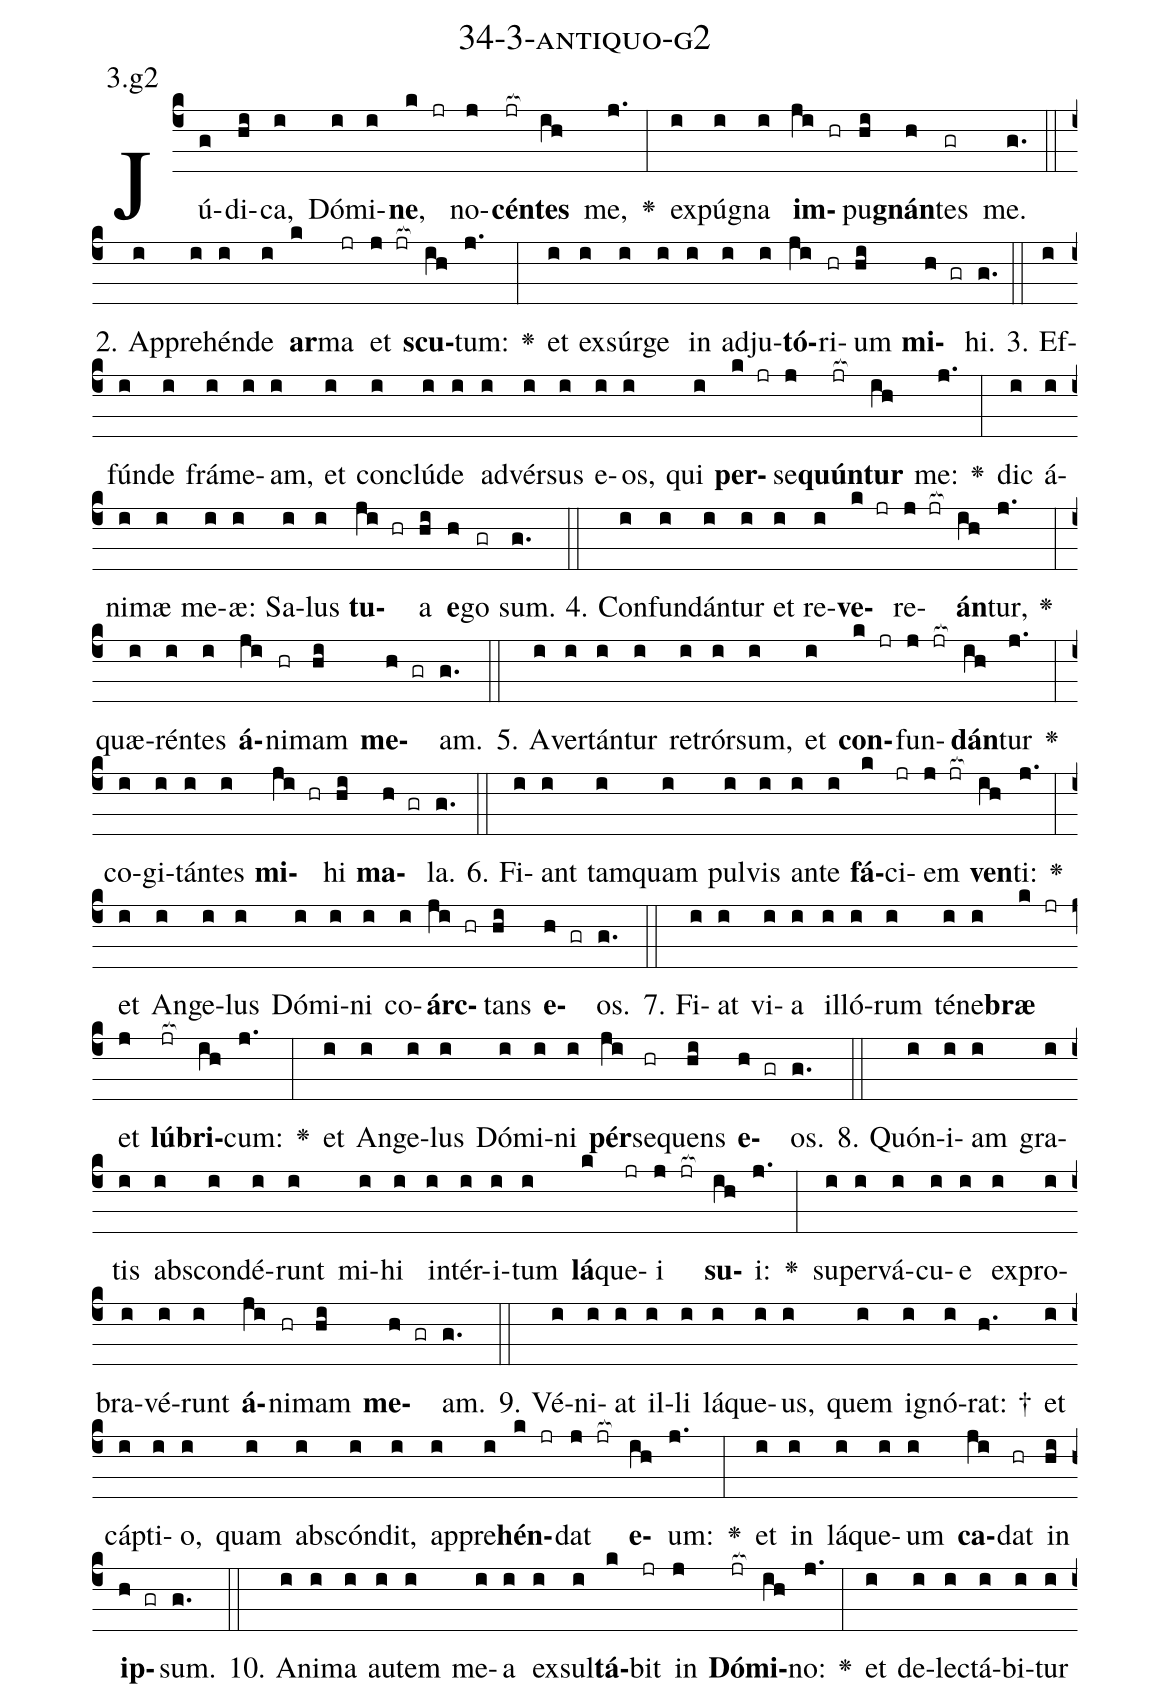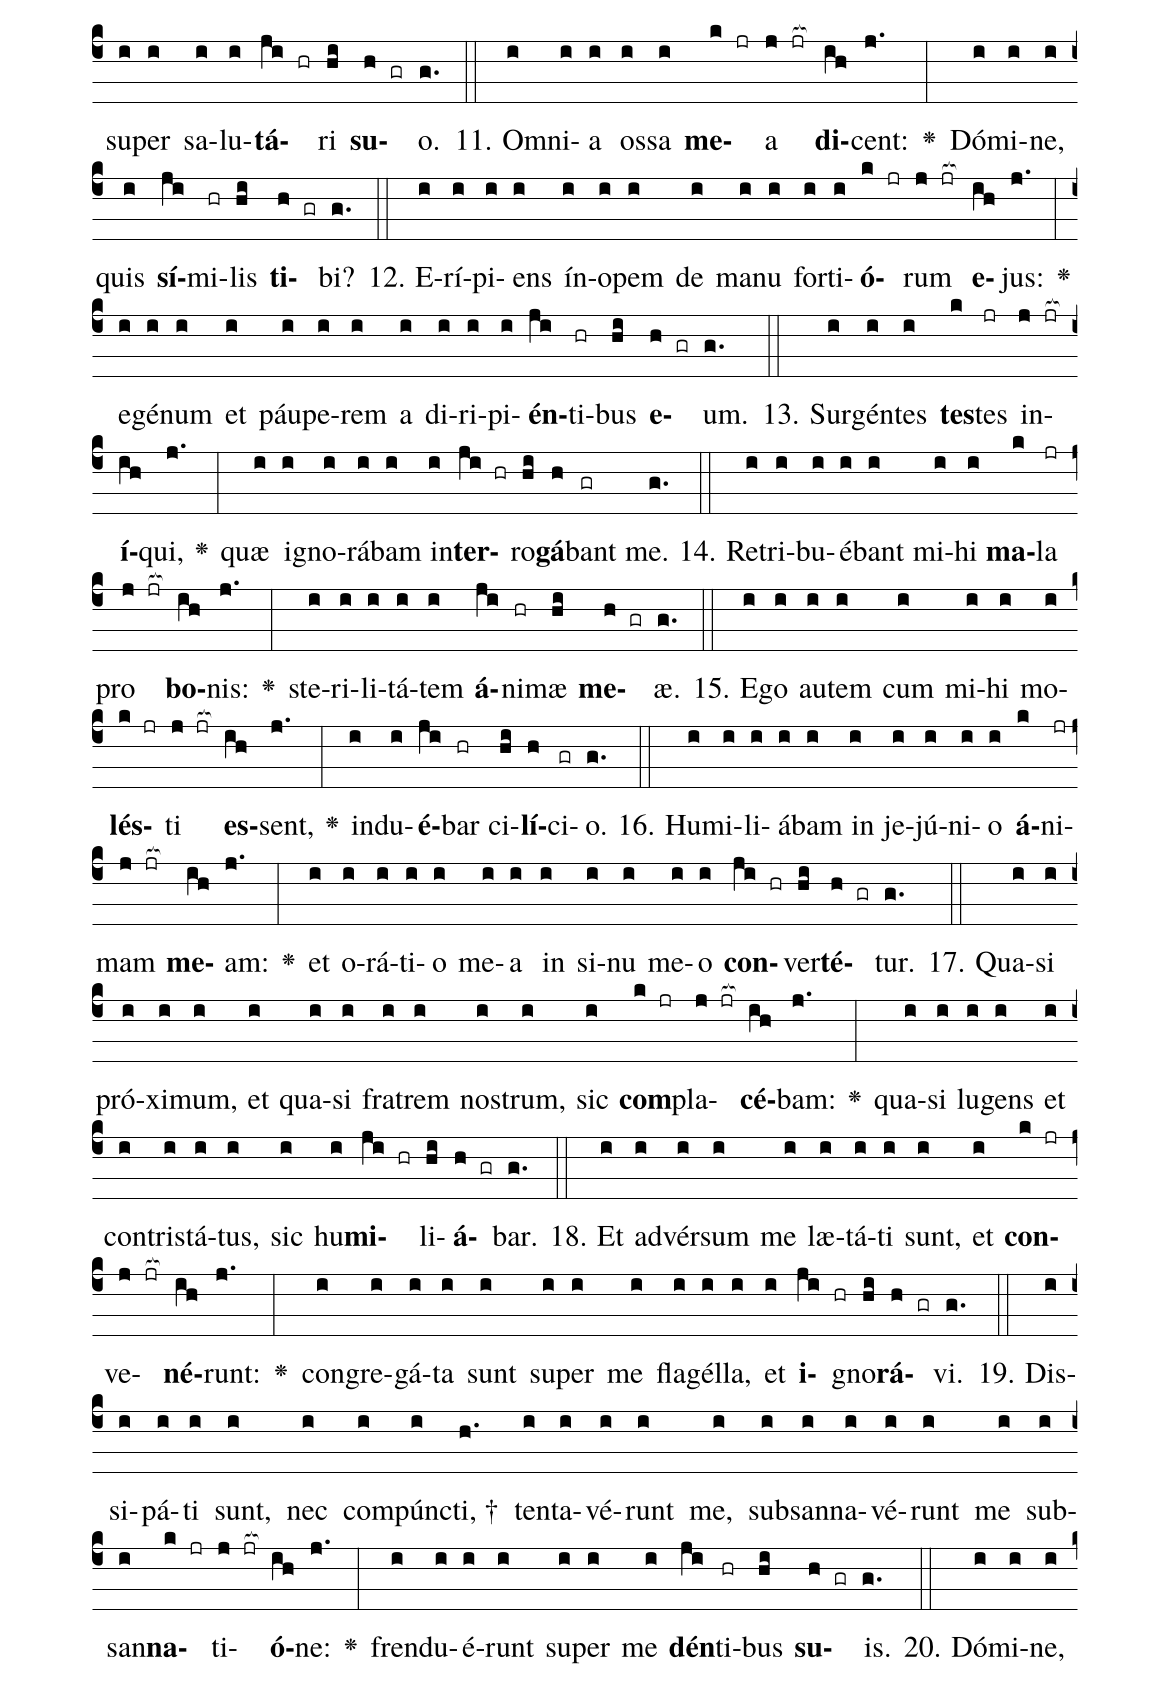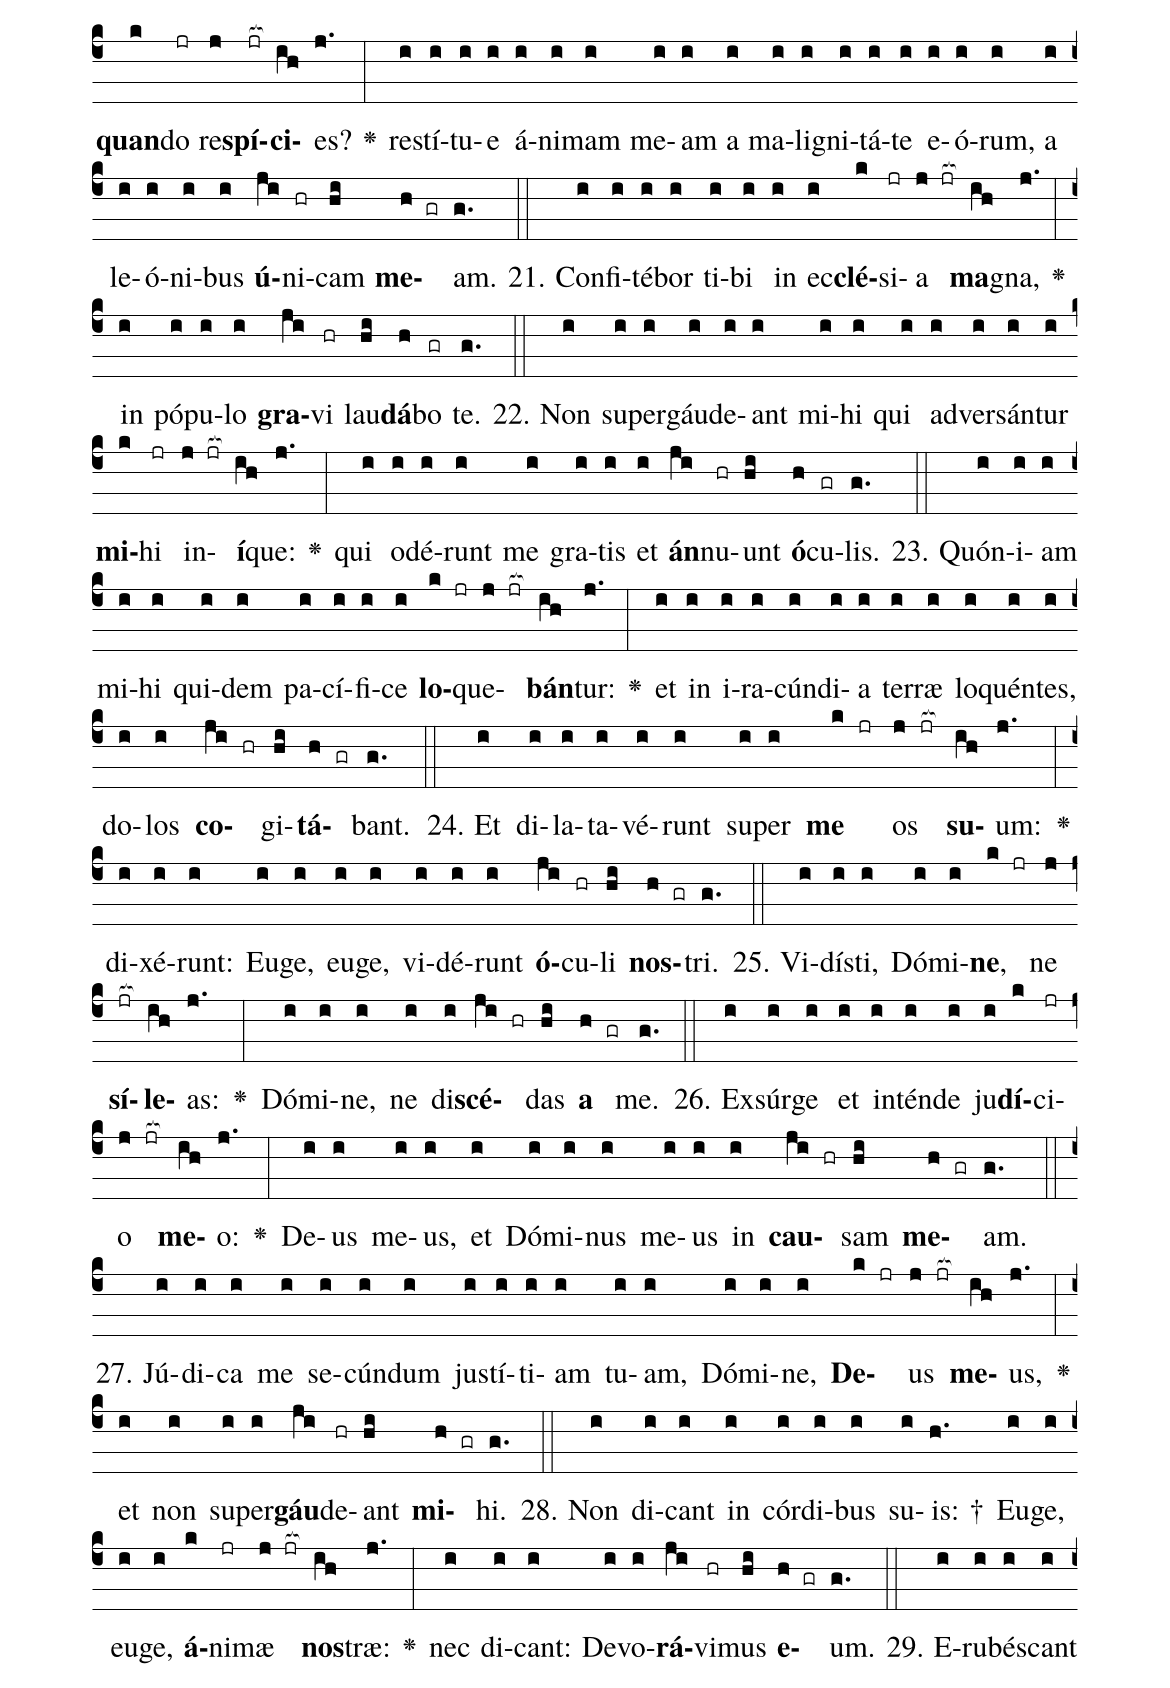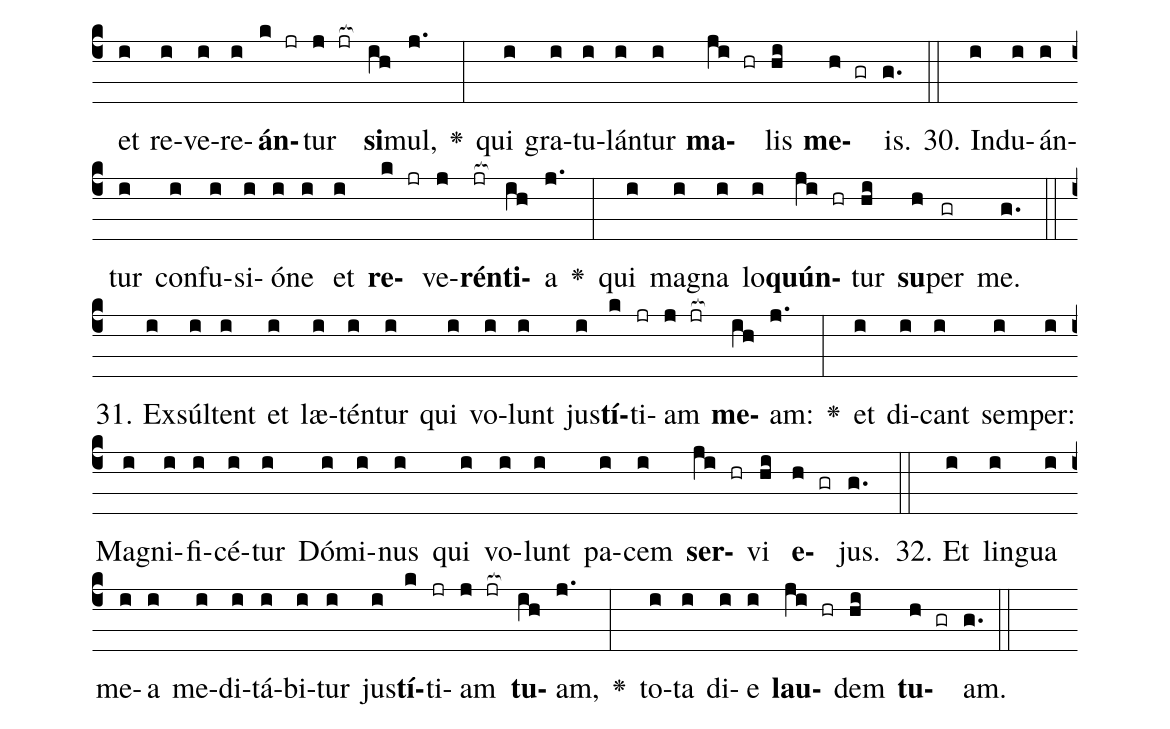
name: 34-3-antiquo-g2;
annotation: 3.g2;
%%
(c4)Jú(g)di(hi)ca,(i) Dó(i)mi(i)<b>ne</b>,(k jr) no(j)<b>cén</b>(jr[ocb:1{])<b>tes</b>(ih[ocb:0}]) me,(j.) <v>\greheightstar</v>(:) ex(i)pú(i)gna(i) <b>im</b>(ji hr)pu(hi)<b>gnán</b>(h)tes(gr) me.(g.) (::)
2. Ap(i)pre(i)hén(i)de(i) <b>ar</b>(k)ma(jr) et(j jr[ocb:1{]) <b>scu</b>(ih[ocb:0}])tum:(j.) <v>\greheightstar</v>(:) et(i) ex(i)súr(i)ge(i) in(i) ad(i)ju(i)<b>tó</b>(ji)ri(hr)um(hi) <b>mi</b>(h gr)hi.(g.) (::)
3. Ef(i)fún(i)de(i) frá(i)me(i)am,(i) et(i) con(i)clú(i)de(i) ad(i)vér(i)sus(i) e(i)os,(i) qui(i) <b>per</b>(k jr)se(j)<b>quún</b>(jr[ocb:1{])<b>tur</b>(ih[ocb:0}]) me:(j.) <v>\greheightstar</v>(:) dic(i) á(i)ni(i)mæ(i) me(i)æ:(i) Sa(i)lus(i) <b>tu</b>(ji hr)a(hi) <b>e</b>(h)go(gr) sum.(g.) (::)
4. Con(i)fun(i)dán(i)tur(i) et(i) re(i)<b>ve</b>(k jr)re(j jr[ocb:1{])<b>án</b>(ih[ocb:0}])tur,(j.) <v>\greheightstar</v>(:) quæ(i)rén(i)tes(i) <b>á</b>(ji)ni(hr)mam(hi) <b>me</b>(h gr)am.(g.) (::)
5. A(i)ver(i)tán(i)tur(i) re(i)trór(i)sum,(i) et(i) <b>con</b>(k jr)fun(j jr[ocb:1{])<b>dán</b>(ih[ocb:0}])tur(j.) <v>\greheightstar</v>(:) co(i)gi(i)tán(i)tes(i) <b>mi</b>(ji hr)hi(hi) <b>ma</b>(h gr)la.(g.) (::)
6. Fi(i)ant(i) tam(i)quam(i) pul(i)vis(i) an(i)te(i) <b>fá</b>(k)ci(jr)em(j jr[ocb:1{]) <b>ven</b>(ih[ocb:0}])ti:(j.) <v>\greheightstar</v>(:) et(i) An(i)ge(i)lus(i) Dó(i)mi(i)ni(i) co(i)<b>árc</b>(ji hr)tans(hi) <b>e</b>(h gr)os.(g.) (::)
7. Fi(i)at(i) vi(i)a(i) il(i)ló(i)rum(i) té(i)ne(i)<b>bræ</b>(k jr) et(j) <b>lú</b>(jr[ocb:1{])<b>bri</b>(ih[ocb:0}])cum:(j.) <v>\greheightstar</v>(:) et(i) An(i)ge(i)lus(i) Dó(i)mi(i)ni(i) <b>pér</b>(ji)se(hr)quens(hi) <b>e</b>(h gr)os.(g.) (::)
8. Quón(i)i(i)am(i) gra(i)tis(i) abs(i)con(i)dé(i)runt(i) mi(i)hi(i) in(i)tér(i)i(i)tum(i) <b>lá</b>(k)que(jr)i(j jr[ocb:1{]) <b>su</b>(ih[ocb:0}])i:(j.) <v>\greheightstar</v>(:) su(i)per(i)vá(i)cu(i)e(i) ex(i)pro(i)bra(i)vé(i)runt(i) <b>á</b>(ji)ni(hr)mam(hi) <b>me</b>(h gr)am.(g.) (::)
9. Vé(i)ni(i)at(i) il(i)li(i) lá(i)que(i)us,(i) quem(i) i(i)gnó(i)rat: †(h.) et(i) cáp(i)ti(i)o,(i) quam(i) abs(i)cón(i)dit,(i) ap(i)pre(i)<b>hén</b>(k jr)dat(j jr[ocb:1{]) <b>e</b>(ih[ocb:0}])um:(j.) <v>\greheightstar</v>(:) et(i) in(i) lá(i)que(i)um(i) <b>ca</b>(ji)dat(hr) in(hi) <b>ip</b>(h gr)sum.(g.) (::)
10. A(i)ni(i)ma(i) au(i)tem(i) me(i)a(i) ex(i)sul(i)<b>tá</b>(k)bit(jr) in(j) <b>Dó</b>(jr[ocb:1{])<b>mi</b>(ih[ocb:0}])no:(j.) <v>\greheightstar</v>(:) et(i) de(i)lec(i)tá(i)bi(i)tur(i) su(i)per(i) sa(i)lu(i)<b>tá</b>(ji hr)ri(hi) <b>su</b>(h gr)o.(g.) (::)
11. Om(i)ni(i)a(i) os(i)sa(i) <b>me</b>(k jr)a(j jr[ocb:1{]) <b>di</b>(ih[ocb:0}])cent:(j.) <v>\greheightstar</v>(:) Dó(i)mi(i)ne,(i) quis(i) <b>sí</b>(ji)mi(hr)lis(hi) <b>ti</b>(h gr)bi?(g.) (::)
12. E(i)rí(i)pi(i)ens(i) ín(i)o(i)pem(i) de(i) ma(i)nu(i) for(i)ti(i)<b>ó</b>(k jr)rum(j jr[ocb:1{]) <b>e</b>(ih[ocb:0}])jus:(j.) <v>\greheightstar</v>(:) e(i)gé(i)num(i) et(i) páu(i)pe(i)rem(i) a(i) di(i)ri(i)pi(i)<b>én</b>(ji)ti(hr)bus(hi) <b>e</b>(h gr)um.(g.) (::)
13. Sur(i)gén(i)tes(i) <b>tes</b>(k)tes(jr) in(j jr[ocb:1{])<b>í</b>(ih[ocb:0}])qui,(j.) <v>\greheightstar</v>(:) quæ(i) i(i)gno(i)rá(i)bam(i) in(i)<b>ter</b>(ji hr)ro(hi)<b>gá</b>(h)bant(gr) me.(g.) (::)
14. Re(i)tri(i)bu(i)é(i)bant(i) mi(i)hi(i) <b>ma</b>(k)la(jr) pro(j jr[ocb:1{]) <b>bo</b>(ih[ocb:0}])nis:(j.) <v>\greheightstar</v>(:) ste(i)ri(i)li(i)tá(i)tem(i) <b>á</b>(ji)ni(hr)mæ(hi) <b>me</b>(h gr)æ.(g.) (::)
15. E(i)go(i) au(i)tem(i) cum(i) mi(i)hi(i) mo(i)<b>lés</b>(k jr)ti(j jr[ocb:1{]) <b>es</b>(ih[ocb:0}])sent,(j.) <v>\greheightstar</v>(:) ind(i)u(i)<b>é</b>(ji)bar(hr) ci(hi)<b>lí</b>(h)ci(gr)o.(g.) (::)
16. Hu(i)mi(i)li(i)á(i)bam(i) in(i) je(i)jú(i)ni(i)o(i) <b>á</b>(k)ni(jr)mam(j jr[ocb:1{]) <b>me</b>(ih[ocb:0}])am:(j.) <v>\greheightstar</v>(:) et(i) o(i)rá(i)ti(i)o(i) me(i)a(i) in(i) si(i)nu(i) me(i)o(i) <b>con</b>(ji hr)ver(hi)<b>té</b>(h gr)tur.(g.) (::)
17. Qua(i)si(i) pró(i)xi(i)mum,(i) et(i) qua(i)si(i) fra(i)trem(i) nos(i)trum,(i) sic(i) <b>com</b>(k jr)pla(j jr[ocb:1{])<b>cé</b>(ih[ocb:0}])bam:(j.) <v>\greheightstar</v>(:) qua(i)si(i) lu(i)gens(i) et(i) con(i)tris(i)tá(i)tus,(i) sic(i) hu(i)<b>mi</b>(ji hr)li(hi)<b>á</b>(h gr)bar.(g.) (::)
18. Et(i) ad(i)vér(i)sum(i) me(i) læ(i)tá(i)ti(i) sunt,(i) et(i) <b>con</b>(k jr)ve(j jr[ocb:1{])<b>né</b>(ih[ocb:0}])runt:(j.) <v>\greheightstar</v>(:) con(i)gre(i)gá(i)ta(i) sunt(i) su(i)per(i) me(i) fla(i)gél(i)la,(i) et(i) <b>i</b>(ji hr)gno(hi)<b>rá</b>(h gr)vi.(g.) (::)
19. Dis(i)si(i)pá(i)ti(i) sunt,(i) nec(i) com(i)púnc(i)ti, †(h.) ten(i)ta(i)vé(i)runt(i) me,(i) sub(i)san(i)na(i)vé(i)runt(i) me(i) sub(i)san(i)<b>na</b>(k jr)ti(j jr[ocb:1{])<b>ó</b>(ih[ocb:0}])ne:(j.) <v>\greheightstar</v>(:) fren(i)du(i)é(i)runt(i) su(i)per(i) me(i) <b>dén</b>(ji)ti(hr)bus(hi) <b>su</b>(h gr)is.(g.) (::)
20. Dó(i)mi(i)ne,(i) <b>quan</b>(k)do(jr) re(j)<b>spí</b>(jr[ocb:1{])<b>ci</b>(ih[ocb:0}])es?(j.) <v>\greheightstar</v>(:) re(i)stí(i)tu(i)e(i) á(i)ni(i)mam(i) me(i)am(i) a(i) ma(i)li(i)gni(i)tá(i)te(i) e(i)ó(i)rum,(i) a(i) le(i)ó(i)ni(i)bus(i) <b>ú</b>(ji)ni(hr)cam(hi) <b>me</b>(h gr)am.(g.) (::)
21. Con(i)fi(i)té(i)bor(i) ti(i)bi(i) in(i) ec(i)<b>clé</b>(k)si(jr)a(j jr[ocb:1{]) <b>ma</b>(ih[ocb:0}])gna,(j.) <v>\greheightstar</v>(:) in(i) pó(i)pu(i)lo(i) <b>gra</b>(ji)vi(hr) lau(hi)<b>dá</b>(h)bo(gr) te.(g.) (::)
22. Non(i) su(i)per(i)gáu(i)de(i)ant(i) mi(i)hi(i) qui(i) ad(i)ver(i)sán(i)tur(i) <b>mi</b>(k)hi(jr) in(j jr[ocb:1{])<b>í</b>(ih[ocb:0}])que:(j.) <v>\greheightstar</v>(:) qui(i) o(i)dé(i)runt(i) me(i) gra(i)tis(i) et(i) <b>án</b>(ji)nu(hr)unt(hi) <b>ó</b>(h)cu(gr)lis.(g.) (::)
23. Quón(i)i(i)am(i) mi(i)hi(i) qui(i)dem(i) pa(i)cí(i)fi(i)ce(i) <b>lo</b>(k jr)que(j jr[ocb:1{])<b>bán</b>(ih[ocb:0}])tur:(j.) <v>\greheightstar</v>(:) et(i) in(i) i(i)ra(i)cún(i)di(i)a(i) ter(i)ræ(i) lo(i)quén(i)tes,(i) do(i)los(i) <b>co</b>(ji hr)gi(hi)<b>tá</b>(h gr)bant.(g.) (::)
24. Et(i) di(i)la(i)ta(i)vé(i)runt(i) su(i)per(i) <b>me</b>(k jr) os(j jr[ocb:1{]) <b>su</b>(ih[ocb:0}])um:(j.) <v>\greheightstar</v>(:) di(i)xé(i)runt:(i) Eu(i)ge,(i) eu(i)ge,(i) vi(i)dé(i)runt(i) <b>ó</b>(ji)cu(hr)li(hi) <b>nos</b>(h gr)tri.(g.) (::)
25. Vi(i)dís(i)ti,(i) Dó(i)mi(i)<b>ne</b>,(k jr) ne(j) <b>sí</b>(jr[ocb:1{])<b>le</b>(ih[ocb:0}])as:(j.) <v>\greheightstar</v>(:) Dó(i)mi(i)ne,(i) ne(i) di(i)<b>scé</b>(ji hr)das(hi) <b>a</b>(h gr) me.(g.) (::)
26. Ex(i)súr(i)ge(i) et(i) in(i)tén(i)de(i) ju(i)<b>dí</b>(k)ci(jr)o(j jr[ocb:1{]) <b>me</b>(ih[ocb:0}])o:(j.) <v>\greheightstar</v>(:) De(i)us(i) me(i)us,(i) et(i) Dó(i)mi(i)nus(i) me(i)us(i) in(i) <b>cau</b>(ji hr)sam(hi) <b>me</b>(h gr)am.(g.) (::)
27. Jú(i)di(i)ca(i) me(i) se(i)cún(i)dum(i) jus(i)tí(i)ti(i)am(i) tu(i)am,(i) Dó(i)mi(i)ne,(i) <b>De</b>(k jr)us(j jr[ocb:1{]) <b>me</b>(ih[ocb:0}])us,(j.) <v>\greheightstar</v>(:) et(i) non(i) su(i)per(i)<b>gáu</b>(ji)de(hr)ant(hi) <b>mi</b>(h gr)hi.(g.) (::)
28. Non(i) di(i)cant(i) in(i) cór(i)di(i)bus(i) su(i)is: †(h.) Eu(i)ge,(i) eu(i)ge,(i) <b>á</b>(k)ni(jr)mæ(j jr[ocb:1{]) <b>nos</b>(ih[ocb:0}])træ:(j.) <v>\greheightstar</v>(:) nec(i) di(i)cant:(i) De(i)vo(i)<b>rá</b>(ji)vi(hr)mus(hi) <b>e</b>(h gr)um.(g.) (::)
29. E(i)ru(i)bés(i)cant(i) et(i) re(i)ve(i)re(i)<b>án</b>(k jr)tur(j jr[ocb:1{]) <b>si</b>(ih[ocb:0}])mul,(j.) <v>\greheightstar</v>(:) qui(i) gra(i)tu(i)lán(i)tur(i) <b>ma</b>(ji hr)lis(hi) <b>me</b>(h gr)is.(g.) (::)
30. Ind(i)u(i)án(i)tur(i) con(i)fu(i)si(i)ó(i)ne(i) et(i) <b>re</b>(k jr)ve(j)<b>rén</b>(jr[ocb:1{])<b>ti</b>(ih[ocb:0}])a(j.) <v>\greheightstar</v>(:) qui(i) ma(i)gna(i) lo(i)<b>quún</b>(ji hr)tur(hi) <b>su</b>(h)per(gr) me.(g.) (::)
31. Ex(i)súl(i)tent(i) et(i) læ(i)tén(i)tur(i) qui(i) vo(i)lunt(i) jus(i)<b>tí</b>(k)ti(jr)am(j jr[ocb:1{]) <b>me</b>(ih[ocb:0}])am:(j.) <v>\greheightstar</v>(:) et(i) di(i)cant(i) sem(i)per:(i) Ma(i)gni(i)fi(i)cé(i)tur(i) Dó(i)mi(i)nus(i) qui(i) vo(i)lunt(i) pa(i)cem(i) <b>ser</b>(ji hr)vi(hi) <b>e</b>(h gr)jus.(g.) (::)
32. Et(i) lin(i)gua(i) me(i)a(i) me(i)di(i)tá(i)bi(i)tur(i) jus(i)<b>tí</b>(k)ti(jr)am(j jr[ocb:1{]) <b>tu</b>(ih[ocb:0}])am,(j.) <v>\greheightstar</v>(:) to(i)ta(i) di(i)e(i) <b>lau</b>(ji hr)dem(hi) <b>tu</b>(h gr)am.(g.) (::)
